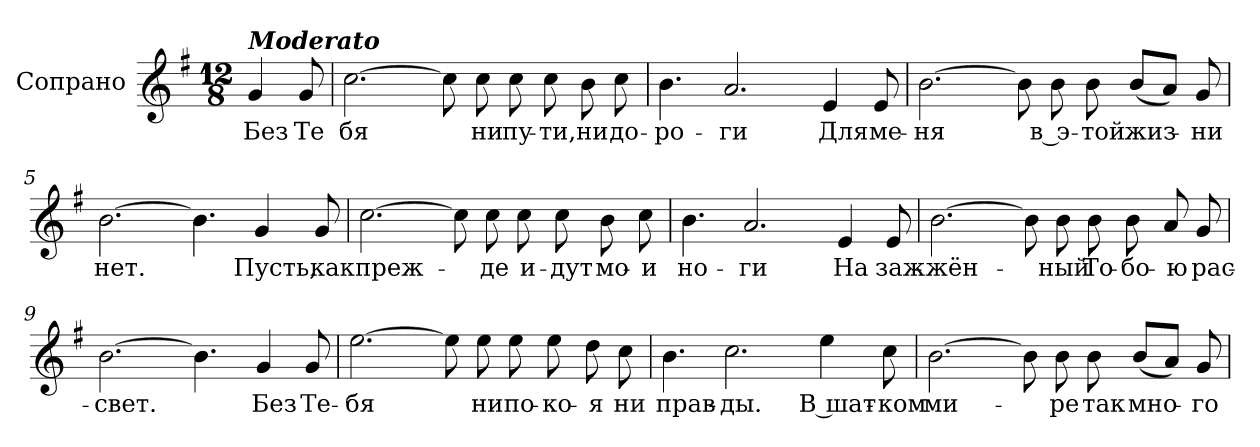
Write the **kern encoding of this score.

**kern	**text
*part1	*part1
*staff1	*staff1
*I"Сопрано	*
!!LO:PB:g=z
*clefG2	*
*k[f#]	*
*G:	*
*M12/8	*
*MM90	*
=1	=1
!LO:TX:a:Bi:t=Moderato	!
!	!LO:LY:b:color=#000000
4gi/	Без
!	!LO:LY:b:color=#000000
8gi/	Те
=2	=2
!	!LO:LY:b:color=#000000
[>2.cci\	бя
8cci\]	.
!	!LO:LY:b:color=#000000
8cci\	ни
!	!LO:LY:b:color=#000000
8cci\	пу-
!	!LO:LY:b:color=#000000
8cci\	-ти,
!	!LO:LY:b:color=#000000
8bi\	ни
!	!LO:LY:b:color=#000000
8cci\	до-
=3	=3
!	!LO:LY:b:color=#000000
4.bi\	-ро-
!	!LO:LY:b:color=#000000
2.ai/	-ги
!	!LO:LY:b:color=#000000
4ei/	Для
!	!LO:LY:b:color=#000000
8ei/	ме-
=4	=4
!	!LO:LY:b:color=#000000
[>2.bi\	-ня
8bi\]	.
!	!LO:LY:b:color=#000000
8bi\	в э-
!	!LO:LY:b:color=#000000
8bi\	-той
!	!LO:LY:b:color=#000000
(8bi/L	жиз-
8ai/J)	.
!	!LO:LY:b:color=#000000
8gi/	-ни
!!LO:LB:g=z
=5	=5
!	!LO:LY:b:color=#000000
[>2.bi\	нет.
4.bi\]	.
!	!LO:LY:b:color=#000000
4gi/	Пусть,
!	!LO:LY:b:color=#000000
8gi/	как
=6	=6
!	!LO:LY:b:color=#000000
[>2.cci\	преж-
8cci\]	.
!	!LO:LY:b:color=#000000
8cci\	-де
!	!LO:LY:b:color=#000000
8cci\	и-
!	!LO:LY:b:color=#000000
8cci\	-дут
!	!LO:LY:b:color=#000000
8bi\	мо-
!	!LO:LY:b:color=#000000
8cci\	-и
=7	=7
!	!LO:LY:b:color=#000000
4.bi\	но-
!	!LO:LY:b:color=#000000
2.ai/	-ги
!	!LO:LY:b:color=#000000
4ei/	На
!	!LO:LY:b:color=#000000
8ei/	заж-
=8	=8
!	!LO:LY:b:color=#000000
[>2.bi\	-жён-
8bi\]	.
!	!LO:LY:b:color=#000000
8bi\	-ный
!	!LO:LY:b:color=#000000
8bi\	То-
!	!LO:LY:b:color=#000000
8bi\	-бо-
!	!LO:LY:b:color=#000000
8ai/	-ю
!	!LO:LY:b:color=#000000
8gi/	рас-
!!LO:LB:g=z
=9	=9
!	!LO:LY:b:color=#000000
[>2.bi\	-свет.
4.bi\]	.
!	!LO:LY:b:color=#000000
4gi/	Без
!	!LO:LY:b:color=#000000
8gi/	Те-
=10	=10
!	!LO:LY:b:color=#000000
[>2.eei\	-бя
8eei\]	.
!	!LO:LY:b:color=#000000
8eei\	ни
!	!LO:LY:b:color=#000000
8eei\	по-
!	!LO:LY:b:color=#000000
8eei\	-ко-
!	!LO:LY:b:color=#000000
8ddi\	-я
!	!LO:LY:b:color=#000000
8cci\	ни
=11	=11
!	!LO:LY:b:color=#000000
4.bi\	прав-
!	!LO:LY:b:color=#000000
2.cci\	-ды.
!	!LO:LY:b:color=#000000
4eei\	В шат-
!	!LO:LY:b:color=#000000
8cci\	-ком
=12	=12
!	!LO:LY:b:color=#000000
[>2.bi\	ми-
8bi\]	.
!	!LO:LY:b:color=#000000
8bi\	-ре
!	!LO:LY:b:color=#000000
8bi\	так
!	!LO:LY:b:color=#000000
(8bi/L	мно-
8ai/J)	.
!	!LO:LY:b:color=#000000
8gi/	-го
=	=
*-	*-
